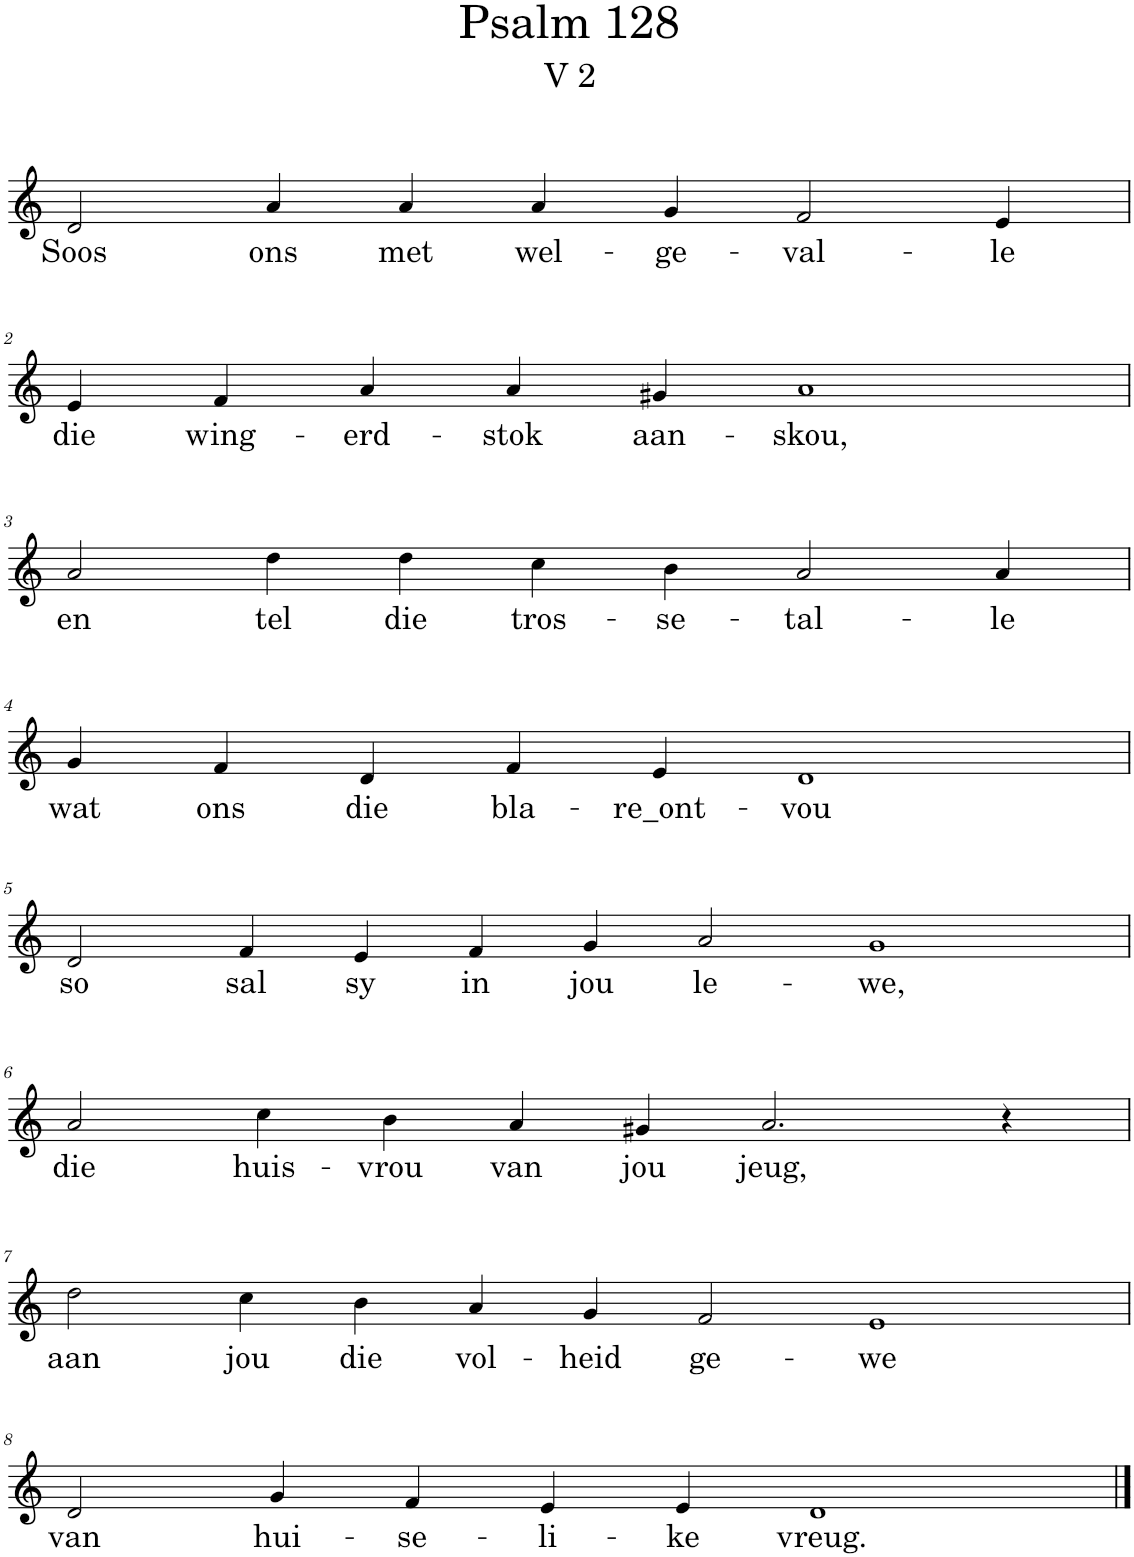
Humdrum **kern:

**kern	**text
*part1	*part1
*staff1	*staff1
*I"Pipe Organ	*
*I'Org.	*
*clefG2	*
*k[]	*
*M9/4	*
=1	=1
!	!LO:LY:b
2d/	Soos
!	!LO:LY:b
4a/	ons
!	!LO:LY:b
4a/	met
!	!LO:LY:b
4a/	wel-
!	!LO:LY:b
4g/	-ge-
!	!LO:LY:b
2f/	-val-
!	!LO:LY:b
4e/	-le
!!LO:LB:g=z
=2	=2
!	!LO:LY:b
4e/	die
!	!LO:LY:b
4f/	wing-
!	!LO:LY:b
4a/	-erd-
!	!LO:LY:b
4a/	-stok
!	!LO:LY:b
4g#X/	aan-
!	!LO:LY:b
1a	-skou,
!!LO:LB:g=z
=3	=3
!	!LO:LY:b
2a/	en
!	!LO:LY:b
4dd\	tel
!	!LO:LY:b
4dd\	die
!	!LO:LY:b
4cc\	tros-
!	!LO:LY:b
4b\	-se-
!	!LO:LY:b
2a/	-tal-
!	!LO:LY:b
4a/	-le
!!LO:LB:g=z
=4	=4
!	!LO:LY:b
4g/	wat
!	!LO:LY:b
4f/	ons
!	!LO:LY:b
4d/	die
!	!LO:LY:b
4f/	bla-
!	!LO:LY:b
4e/	-re_ont-
!	!LO:LY:b
1d	-vou
!!LO:LB:g=z
=5	=5
*M12/4	*
!	!LO:LY:b
2d/	so
!	!LO:LY:b
4f/	sal
!	!LO:LY:b
4e/	sy
!	!LO:LY:b
4f/	in
!	!LO:LY:b
4g/	jou
!	!LO:LY:b
2a/	le-
!	!LO:LY:b
1g	-we,
!!LO:LB:g=z
=6	=6
*M10/4	*
!	!LO:LY:b
2a/	die
!	!LO:LY:b
4cc\	huis-
!	!LO:LY:b
4b\	-vrou
!	!LO:LY:b
4a/	van
!	!LO:LY:b
4g#X/	jou
!	!LO:LY:b
2.a/	jeug,
4r	.
!!LO:LB:g=z
=7	=7
*M12/4	*
!	!LO:LY:b
2dd\	aan
!	!LO:LY:b
4cc\	jou
!	!LO:LY:b
4b\	die
!	!LO:LY:b
4a/	vol-
!	!LO:LY:b
4g/	-heid
!	!LO:LY:b
2f/	ge-
!	!LO:LY:b
1e	-we
!!LO:LB:g=z
=8	=8
*M10/4	*
!	!LO:LY:b
2d/	van
!	!LO:LY:b
4g/	hui-
!	!LO:LY:b
4f/	-se-
!	!LO:LY:b
4e/	-li-
!	!LO:LY:b
4e/	-ke
!	!LO:LY:b
1d	vreug.
==	==
*-	*-
